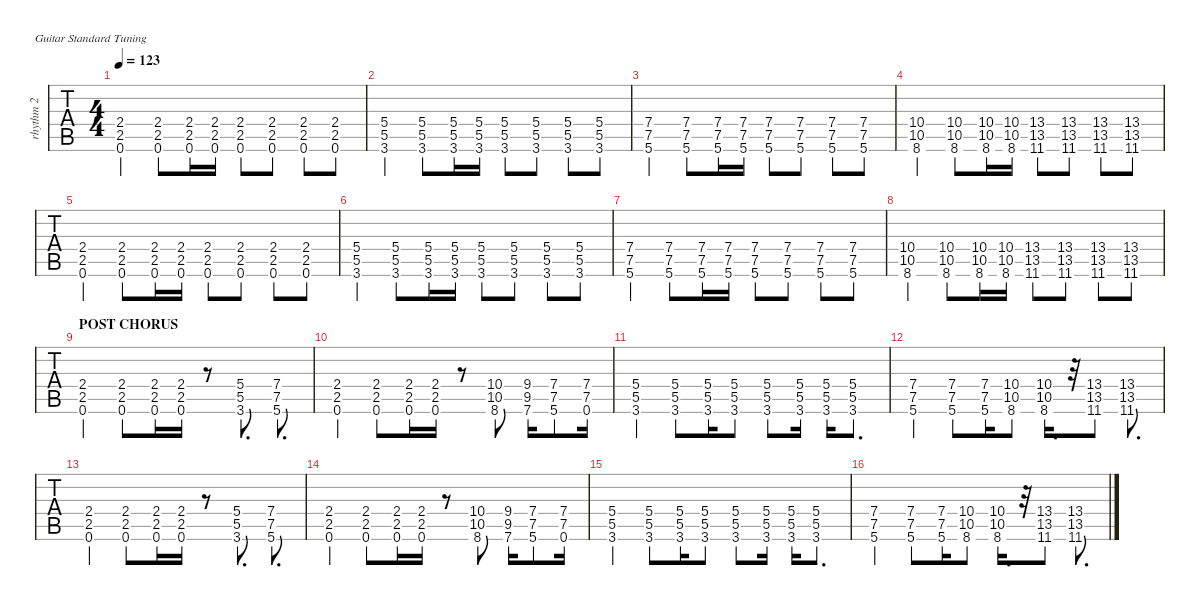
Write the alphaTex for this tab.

\defaultSystemsLayout 4
\hideDynamics
\bracketExtendMode nobrackets
\otherSystemsTrackNameOrientation horizontal
\track ("Rhythm 2" "rhythm 2") {instrument distortionguitar}
\staff {tabs}
\tuning (E4 B3 G3 D3 A2 E2)
\ts (4 4)
\tempo 123
\clef g2
\ks c
(0.6 2.5 2.4).4{dy mf} (0.6 2.5 2.4).8 (0.6 2.5 2.4).16 (0.6 2.5 2.4).16 (0.6 2.5 2.4).8 (0.6 2.5 2.4).8 (0.6 2.5 2.4).8 (0.6 2.5 2.4).8 |
(3.6 5.5 5.4).4 (3.6 5.5 5.4).8 (3.6 5.5 5.4).16 (3.6 5.5 5.4).16 (3.6 5.5 5.4).8 (3.6 5.5 5.4).8 (3.6 5.5 5.4).8 (3.6 5.5 5.4).8 |
(5.6 7.5 7.4).4 (5.6 7.5 7.4).8 (5.6 7.5 7.4).16 (5.6 7.5 7.4).16 (5.6 7.5 7.4).8 (5.6 7.5 7.4).8 (5.6 7.5 7.4).8 (5.6 7.5 7.4).8 |
(8.6 10.5 10.4).4 (8.6 10.5 10.4).8 (8.6 10.5 10.4).16 (8.6 10.5 10.4).16 (11.6{acc #} 13.5{acc #} 13.4{acc #}).8 (11.6{acc #} 13.5{acc #} 13.4{acc #}).8 (11.6{acc #} 13.5{acc #} 13.4{acc #}).8 (11.6{acc #} 13.5{acc #} 13.4{acc #}).8 |
(0.6 2.5 2.4).4 (0.6 2.5 2.4).8 (0.6 2.5 2.4).16 (0.6 2.5 2.4).16 (0.6 2.5 2.4).8 (0.6 2.5 2.4).8 (0.6 2.5 2.4).8 (0.6 2.5 2.4).8 |
(3.6 5.5 5.4).4 (3.6 5.5 5.4).8 (3.6 5.5 5.4).16 (3.6 5.5 5.4).16 (3.6 5.5 5.4).8 (3.6 5.5 5.4).8 (3.6 5.5 5.4).8 (3.6 5.5 5.4).8 |
(5.6 7.5 7.4).4 (5.6 7.5 7.4).8 (5.6 7.5 7.4).16 (5.6 7.5 7.4).16 (5.6 7.5 7.4).8 (5.6 7.5 7.4).8 (5.6 7.5 7.4).8 (5.6 7.5 7.4).8 |
(8.6 10.5 10.4).4 (8.6 10.5 10.4).8 (8.6 10.5 10.4).16 (8.6 10.5 10.4).16 (11.6{acc #} 13.5{acc #} 13.4{acc #}).8 (11.6{acc #} 13.5{acc #} 13.4{acc #}).8 (11.6{acc #} 13.5{acc #} 13.4{acc #}).8 (11.6{acc #} 13.5{acc #} 13.4{acc #}).8 |
\section ("" "POST CHORUS")
(0.6 2.5 2.4).4 (0.6 2.5 2.4).8 (0.6 2.5 2.4).16 (0.6 2.5 2.4).16 r.8 (3.6 5.5 5.4).8{d} (5.6 7.5 7.4).8{d} |
(0.6 2.5 2.4).4 (0.6 2.5 2.4).8 (0.6 2.5 2.4).16 (0.6 2.5 2.4).16 r.8 (8.6 10.5 10.4).8 (7.6 9.5{acc #} 9.4).16 (5.6 7.5 7.4).8 (0.6 7.5 7.4).16 |
(3.6 5.5 5.4).4 (3.6 5.5 5.4).8 (3.6 5.5 5.4).16 (3.6 5.5 5.4).8 (3.6 5.5 5.4).8 (3.6 5.5 5.4).16 (3.6 5.5 5.4).16 (3.6 5.5 5.4).8{d} |
(5.6 7.5 7.4).4 (5.6 7.5 7.4).8 (5.6 7.5 7.4).16 (8.6 10.5 10.4).8 (8.6 10.5 10.4).16{d} r.32 (11.6{acc #} 13.5{acc #} 13.4{acc #}).8 (11.6{acc #} 13.5{acc #} 13.4{acc #}).8{d} |
(0.6 2.5 2.4).4 (0.6 2.5 2.4).8 (0.6 2.5 2.4).16 (0.6 2.5 2.4).16 r.8 (3.6 5.5 5.4).8{d} (5.6 7.5 7.4).8{d} |
(0.6 2.5 2.4).4 (0.6 2.5 2.4).8 (0.6 2.5 2.4).16 (0.6 2.5 2.4).16 r.8 (8.6 10.5 10.4).8 (7.6 9.5{acc #} 9.4).16 (5.6 7.5 7.4).8 (0.6 7.5 7.4).16 |
(3.6 5.5 5.4).4 (3.6 5.5 5.4).8 (3.6 5.5 5.4).16 (3.6 5.5 5.4).8 (3.6 5.5 5.4).8 (3.6 5.5 5.4).16 (3.6 5.5 5.4).16 (3.6 5.5 5.4).8{d} |
(5.6 7.5 7.4).4 (5.6 7.5 7.4).8 (5.6 7.5 7.4).16 (8.6 10.5 10.4).8 (8.6 10.5 10.4).16{d} r.32 (11.6{acc #} 13.5{acc #} 13.4{acc #}).8 (11.6{acc #} 13.5{acc #} 13.4{acc #}).8{d}
